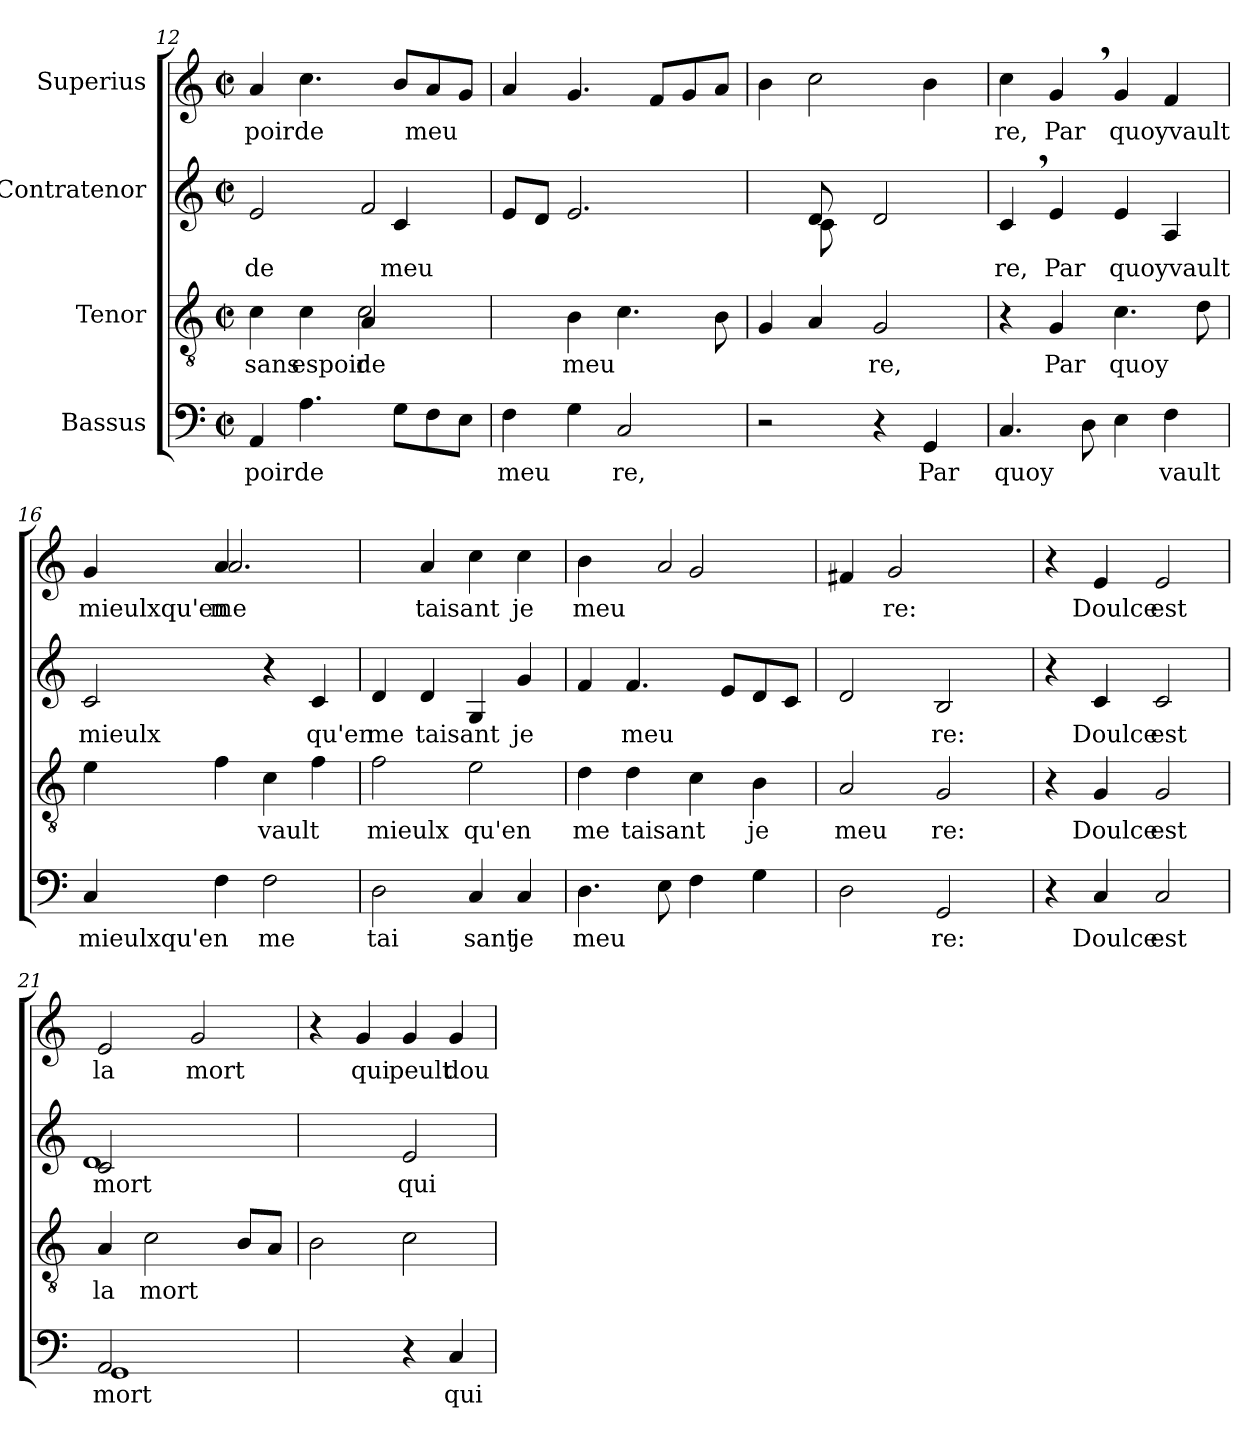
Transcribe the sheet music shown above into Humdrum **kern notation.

**kern	**text	**kern	**text	**kern	**text	**kern	**text
*part4	*part4	*part3	*part3	*part2	*part2	*part1	*part1
*staff4	*staff4	*staff3	*staff3	*staff2	*staff2	*staff1	*staff1
*I"Bassus	*	*I"Tenor	*	*I"Contratenor	*	*I"Superius	*
!!LO:PB:g=z
*clefF4	*	*clefGv2	*	*clefG2	*	*clefG2	*
*k[]	*	*k[]	*	*k[]	*	*k[]	*
*C:	*	*C:	*	*C:	*	*C:	*
*M2/2	*	*M2/2	*	*M2/2	*	*M2/2	*
*met(c|)	*	*met(c|)	*	*met(c|)	*	*met(c|)	*
=12	=12	=12	=12	=12	=12	=12	=12
!	!LO:LY:b	!	!LO:LY:b	!	!LO:LY:b	!	!LO:LY:b
*	*	*^	*	*^	*	*	*
4AA/	poir	4c\	2ryy	sans	2e/	2ryy	de	4a/	poir
!	!LO:LY:b	!	!	!LO:LY:b	!	!	!	!	!LO:LY:b
4.A\	de	4c\	.	espoir	.	.	.	4.cc\	de
!	!	!	!	!LO:LY:b	!	!	!	!	!
.	.	4A/	2c\	de	8ryy	2f/	.	.	.
!	!	!	!	!	!	!	!LO:LY:b	!	!
8G\L	.	.	.	.	4c/	.	meu	8b/L	.
!	!	!	!	!	!	!	!	!	!LO:LY:b
8F\	.	4ryy	.	.	.	.	.	8a/	meu
8E\J	.	.	.	.	8ryy	.	.	8g/J	.
*	*	*v	*v	*	*	*	*	*	*
*	*	*	*	*v	*v	*	*	*
=13	=13	=13	=13	=13	=13	=13	=13
!	!LO:LY:b	!	!	!	!	!	!
4F\	meu	4ryy	.	8e/L	.	4a/	.
.	.	.	.	8d/J	.	.	.
!	!	!	!LO:LY:b	!	!	!	!
4G\	.	4B\	meu	2.e/	.	4.g/	.
!	!LO:LY:b	!	!	!	!	!	!
2C/	re,	4.c\	.	.	.	.	.
.	.	.	.	.	.	8f/L	.
.	.	.	.	.	.	8g/	.
.	.	8B\	.	.	.	8a/J	.
=14	=14	=14	=14	=14	=14	=14	=14
*	*	*	*	*^	*	*	*
2r	.	4G/	.	4ryy	4ryy	.	4b\	.
.	.	4A/	.	8d/	8c\	.	2cc\	.
.	.	.	.	2ryy	8ryy	.	.	.
!	!	!	!LO:LY:b	!	!	!	!	!
4r	.	2G/	re,	.	2d/	.	.	.
!	!LO:LY:b	!	!	!	!	!	!	!
4GG/	Par	.	.	.	.	.	4b\	.
.	.	.	.	8ryy	.	.	.	.
*	*	*	*	*v	*v	*	*	*
=15	=15	=15	=15	=15	=15	=15	=15
!	!LO:LY:b	!	!	!	!LO:LY:b	!	!LO:LY:b
4.C/	quoy	4r	.	4c,>/	re,	4cc\	re,
!	!	!	!LO:LY:b	!	!LO:LY:b	!	!LO:LY:b
.	.	4G/	Par	4e/	Par	4g,>/	Par
8D\	.	.	.	.	.	.	.
!	!	!	!LO:LY:b	!	!LO:LY:b	!	!LO:LY:b
4E\	.	4.c\	quoy	4e/	quoyvault	4g/	quoyvault
!	!LO:LY:b	!	!	!	!	!	!
4F\	vault	.	.	4A/	.	4f/	.
.	.	8d\	.	.	.	.	.
=16	=16	=16	=16	=16	=16	=16	=16
!	!LO:LY:b	!	!	!	!LO:LY:b	!	!LO:LY:b
*	*	*	*	*	*	*^	*
4C/	mieulxqu'en	4e\	.	2c/	mieulx	4g/	4ryy	mieulxqu'en
!	!	!	!	!	!	!	!	!LO:LY:b
4F\	.	4f\	.	.	.	4a/	2.a/	me
!	!LO:LY:b	!	!LO:LY:b	!	!	!	!	!
2F\	me	4c\	vault	4r	.	2ryy	.	.
!	!	!	!	!	!LO:LY:b	!	!	!
.	.	4f\	.	4c/	qu'en	.	.	.
*	*	*	*	*	*	*v	*v	*
=17	=17	=17	=17	=17	=17	=17	=17
!	!LO:LY:b	!	!LO:LY:b	!	!LO:LY:b	!	!
2D\	tai	2f\	mieulx	4d/	me	4ryy	.
!	!	!	!	!	!LO:LY:b	!	!LO:LY:b
.	.	.	.	4d/	taisant	4a/	taisant
!	!LO:LY:b	!	!LO:LY:b	!	!	!	!
4C/	sant	2e\	qu'en	4G/	.	4cc\	.
!	!LO:LY:b	!	!	!	!LO:LY:b	!	!LO:LY:b
4C/	je	.	.	4g/	je	4cc\	je
!!LO:LB:g=z
=18	=18	=18	=18	=18	=18	=18	=18
!	!LO:LY:b	!	!LO:LY:b	!	!	!	!LO:LY:b
*	*	*	*	*	*	*^	*
4.D\	meu	4d\	me	4f/	.	4b\	2ryy	meu
!	!	!	!LO:LY:b	!	!LO:LY:b	!	!	!
.	.	4d\	taisant	4.f/	meu	8ryy	.	.
8E\	.	.	.	.	.	2a/	.	.
4F\	.	4c\	.	.	.	.	2g/	.
.	.	.	.	8e/L	.	.	.	.
!	!	!	!LO:LY:b	!	!	!	!	!
4G\	.	4B\	je	8d/	.	.	.	.
.	.	.	.	8c/J	.	8ryy	.	.
*	*	*	*	*	*	*v	*v	*
=19	=19	=19	=19	=19	=19	=19	=19
!	!	!	!LO:LY:b	!	!	!	!
2D\	.	2A/	meu	2d/	.	4f#/	.
!	!	!	!	!	!	!	!LO:LY:b
.	.	.	.	.	.	2g/	re:
!	!LO:LY:b	!	!LO:LY:b	!	!LO:LY:b	!	!
2GG/	re:	2G/	re:	2B/	re:	.	.
.	.	.	.	.	.	4ryy	.
=20	=20	=20	=20	=20	=20	=20	=20
4r	.	4r	.	4r	.	4r	.
!	!LO:LY:b	!	!LO:LY:b	!	!LO:LY:b	!	!LO:LY:b
4C/	Doulce	4G/	Doulce	4c/	Doulce	4e/	Doulce
!	!LO:LY:b	!	!LO:LY:b	!	!LO:LY:b	!	!LO:LY:b
2C/	est	2G/	est	2c/	est	2e/	est
=21	=21	=21	=21	=21	=21	=21	=21
!	!LO:LY:b	!	!	!	!	!	!
*^	*	*	*	*	*	*	*
!	!	!LO:LY:b	!	!LO:LY:b	!	!LO:LY:b	!	!
*	*	*	*	*	*^	*	*	*
!	!	!	!	!	!	!	!LO:LY:b	!	!LO:LY:b
2AA/	1GG	mort	4A/	la	2c/	1d	mort	2e/	la
!	!	!	!	!LO:LY:b	!	!	!	!	!
.	.	.	2c\	mort	.	.	.	.	.
!	!	!	!	!	!	!	!	!	!LO:LY:b
2ryy	.	.	.	.	2ryy	.	.	2g/	mort
.	.	.	8B/L	.	.	.	.	.	.
.	.	.	8A/J	.	.	.	.	.	.
*v	*v	*	*	*	*v	*v	*	*	*
=22	=22	=22	=22	=22	=22	=22	=22
2ryy	.	2B\	.	2ryy	.	4r	.
!	!	!	!	!	!	!	!LO:LY:b
.	.	.	.	.	.	4g/	qui
!	!	!	!	!	!LO:LY:b	!	!LO:LY:b
4r	.	2c\	.	2e/	qui	4g/	peult
!	!LO:LY:b	!	!	!	!	!	!LO:LY:b
4C/	qui	.	.	.	.	4g/	dou
=	=	=	=	=	=	=	=
*-	*-	*-	*-	*-	*-	*-	*-
